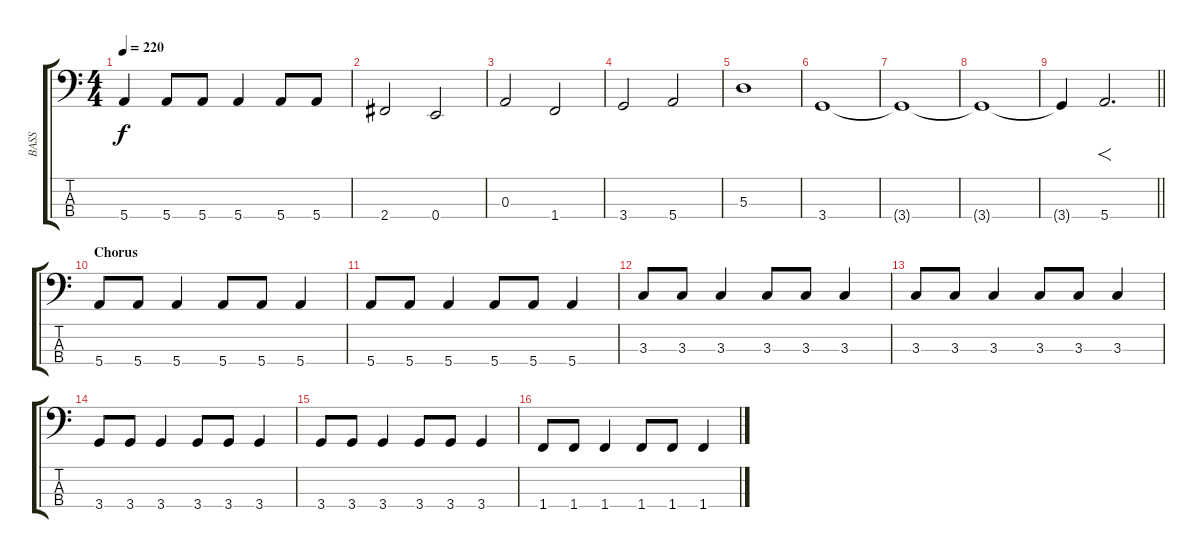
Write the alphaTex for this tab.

\track ("BASS" "BASS") {instrument electricbassfinger}
\staff {score tabs}
\tuning (G2 D2 A1 E1) {hide}
\ts (4 4)
\tempo 220
\clef f4
\ks c
5.4.4{dy f} 5.4.8 5.4.8 5.4.4 5.4.8 5.4.8 |
2.4.2 0.4.2 |
0.3.2 1.4.2 |
3.4.2 5.4.2 |
5.3.1 |
3.4.1 |
3.4{t}.1 |
3.4{t}.1 |
\barLineRight lightlight
3.4{t}.4 5.4.2{f d} |
\section ("" "Chorus")
5.4.8 5.4.8 5.4.4 5.4.8 5.4.8 5.4.4 |
5.4.8 5.4.8 5.4.4 5.4.8 5.4.8 5.4.4 |
3.3.8 3.3.8 3.3.4 3.3.8 3.3.8 3.3.4 |
3.3.8 3.3.8 3.3.4 3.3.8 3.3.8 3.3.4 |
3.4.8 3.4.8 3.4.4 3.4.8 3.4.8 3.4.4 |
3.4.8 3.4.8 3.4.4 3.4.8 3.4.8 3.4.4 |
1.4.8 1.4.8 1.4.4 1.4.8 1.4.8 1.4.4
